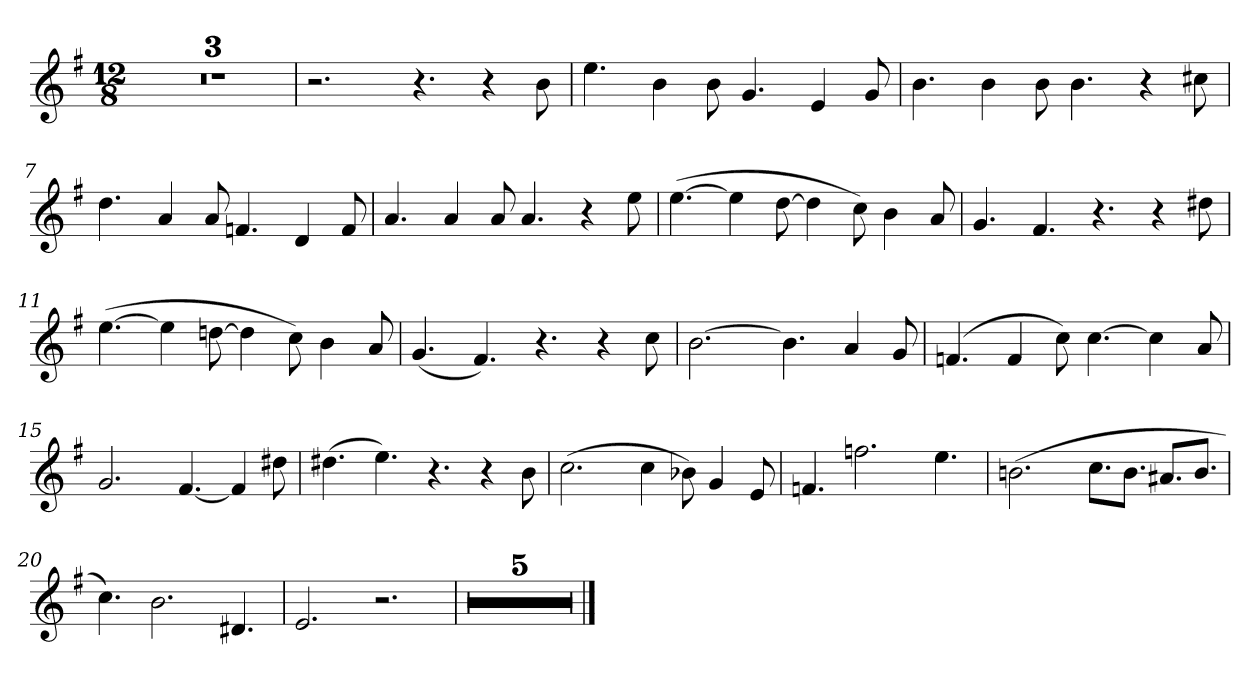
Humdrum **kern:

**kern
*part1
*staff1
*k[f#]
*e:
*M12/8
=1
1.r
=2
1.r
=3
1.r
=4
2.r
4.r
4r
8b
=5
4.ee
4b
8b
4.g
4e
8g
=6
4.b
4b
8b
4.b
4r
8cc#X
=7
4.dd
4a
8a
4.fn
4d
8f
=8
4.a
4a
8a
4.a
4r
8ee
=9
([4.ee
4ee]
[8dd
4dd]
8cc)
4b
8a
=10
4.g
4.f#
4.r
4r
8dd#X
=11
([4.ee
4ee]
[8ddn
4dd]
8cc)
4b
8a
=12
(4.g
4.f#)
4.r
4r
8cc
=13
[2.b
4.b]
4a
8g
=14
(4.fn
4f
8cc)
[4.cc
4cc]
8a
=15
2.g
[4.f#
4f#]
8dd#X
=16
(4.dd#X
4.ee)
4.r
4r
8b
=17
(2.cc
4cc
8b-X)
4g
8e
=18
4.fn
2.ffn
4.ee
=19
(2.bn
8.ccL
8.bJ
8.a#XL
8.bJ
=20
4.cc)
2.b
4.d#X
=21
2.e
2.r
=22
1.r
=23
1.r
=24
1.r
=25
1.r
=26
1.r
==
*-
